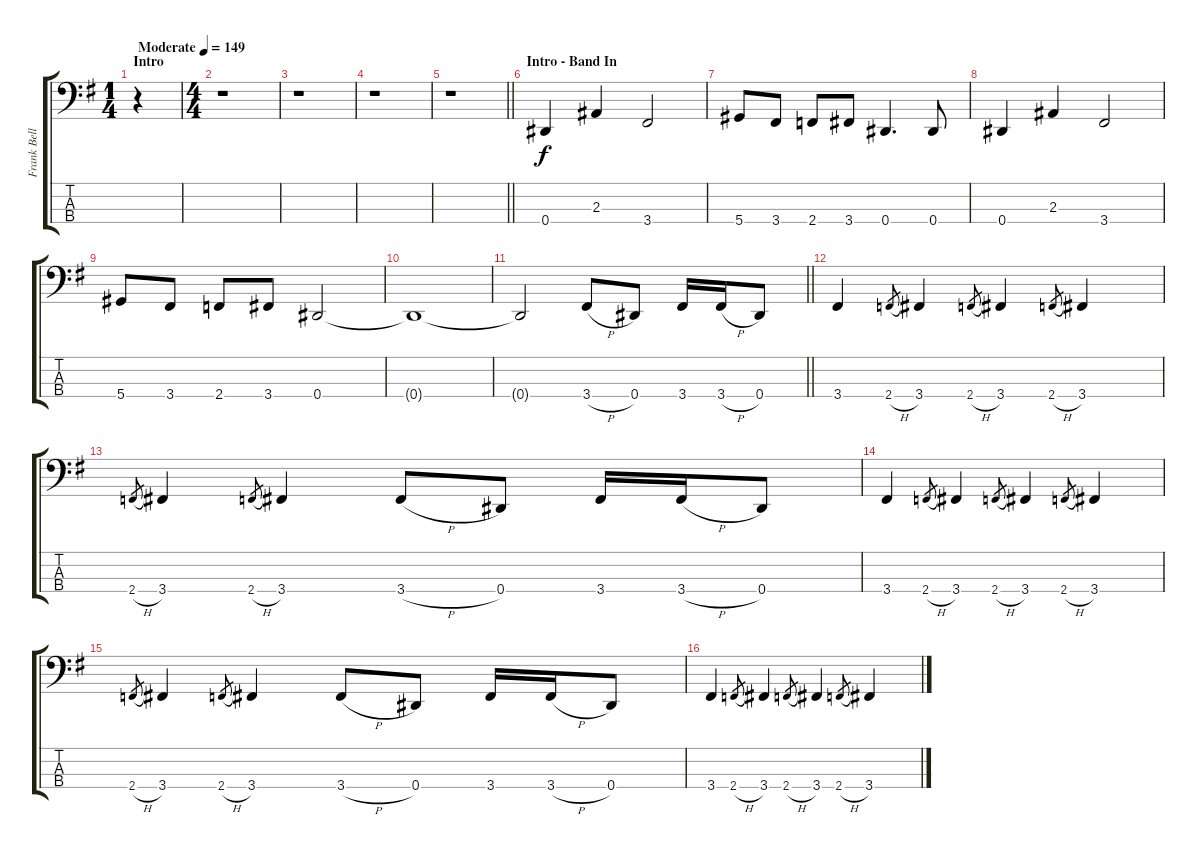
\track ("Frank Bello" "Frank Bell") {instrument electricbassfinger}
\staff {score tabs}
\tuning (Gb2 Db2 Ab1 Eb1) {hide}
\ts (1 4)
\section ("" "Intro")
\tempo (149 "Moderate")
\clef f4
\ks g
r.4{dy f instrument electricbassfinger} |
\ts (4 4)
r.1 |
r.1 |
r.1 |
\barLineRight lightlight
r.1 |
\section ("" "Intro - Band In")
0.4.4 2.3.4 3.4.2 |
5.4.8 3.4.8 2.4.8 3.4.8 0.4.4{d} 0.4.8 |
0.4.4 2.3.4 3.4.2 |
5.4.8 3.4.8 2.4.8 3.4.8 0.4.2 |
0.4{t}.1 |
\barLineRight lightlight
0.4{t}.2 3.4{h}.8 0.4.8 3.4.16 3.4{h}.16 0.4.8 |
3.4.4 2.4{h}.8{gr} 3.4.4 2.4{h}.8{gr} 3.4.4 2.4{h}.8{gr} 3.4.4 |
2.4{h}.8{gr} 3.4.4 2.4{h}.8{gr} 3.4.4 3.4{h}.8 0.4.8 3.4.16 3.4{h}.16 0.4.8 |
3.4.4 2.4{h}.8{gr} 3.4.4 2.4{h}.8{gr} 3.4.4 2.4{h}.8{gr} 3.4.4 |
2.4{h}.8{gr} 3.4.4 2.4{h}.8{gr} 3.4.4 3.4{h}.8 0.4.8 3.4.16 3.4{h}.16 0.4.8 |
3.4.4 2.4{h}.8{gr} 3.4.4 2.4{h}.8{gr} 3.4.4 2.4{h}.8{gr} 3.4.4
